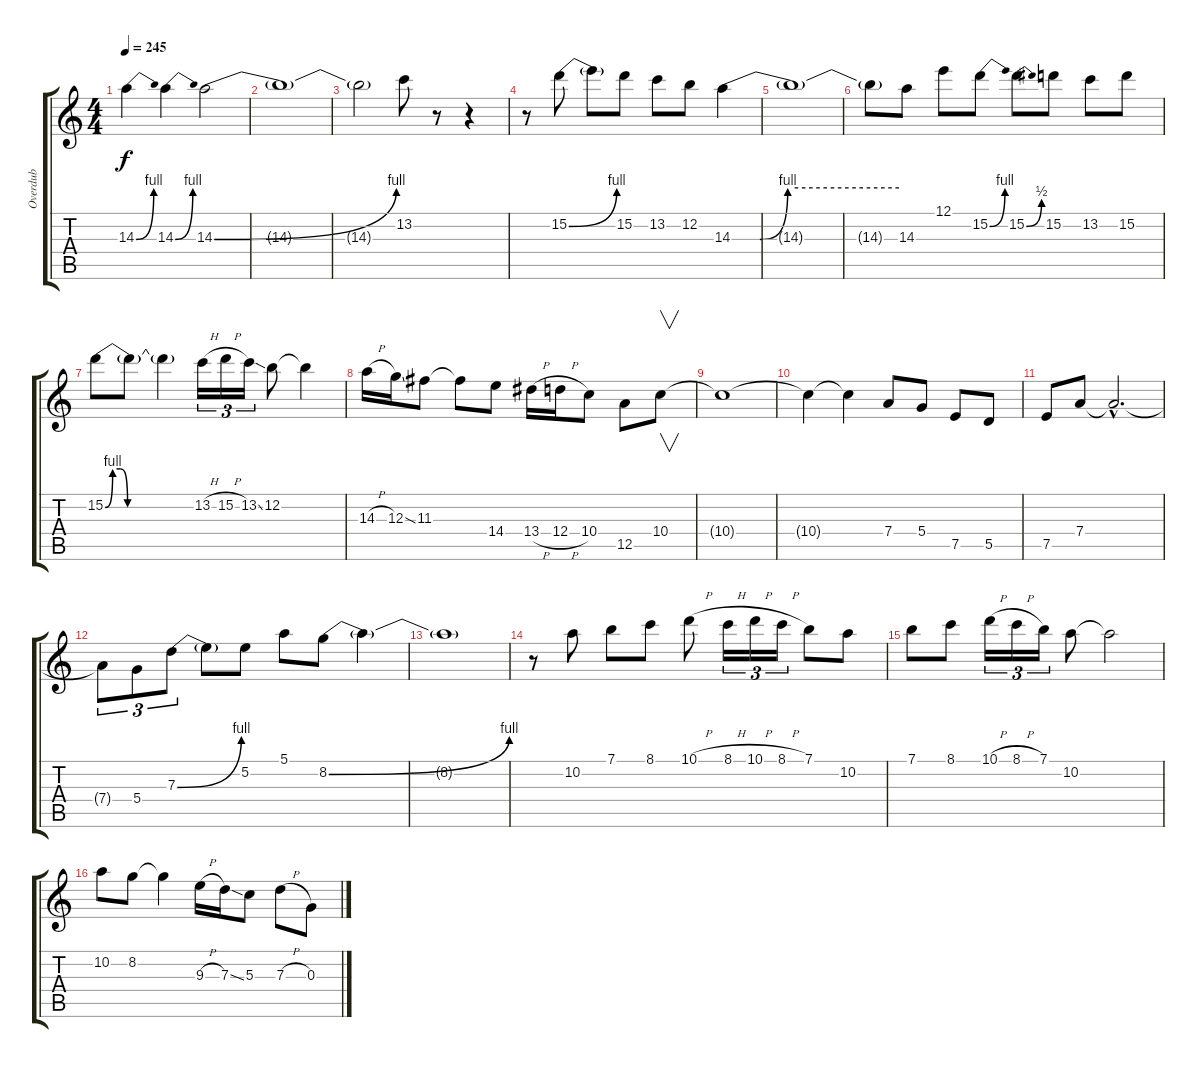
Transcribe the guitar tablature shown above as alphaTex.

\track ("Overdub" "Overdub") {instrument fretlessbass}
\staff {score tabs}
\tuning (E4 B3 G3 D3 A2 E2) {hide}
\ts (4 4)
\tempo 245
\tempo 144
\tempo 245
\clef g2
\ks c
14.3{be (bend 0 0 60 4)}.4{dy f instrument fretlessbass} 14.3{be (bend 0 0 60 4)}.4 14.3{be (bend 0 0 60 4)}.2 |
14.3{t}.1 |
14.3{t}.2 13.2.8 r.8 r.4 |
r.8 15.2{be (bend 0 0 60 4)}.8 15.2{t}.8 15.2.8 13.2.8 12.2.8 14.3{be (custom 0 0 10 0 20 4 60 4)}.4 |
14.3{t}.1 |
14.3{t}.8 14.3.8 12.1.8 15.2{be (bend 0 0 60 4)}.8 15.2{be (bend 0 0 60 2)}.8 15.2.8 13.2.8 15.2.8 |
15.2{be (custom 0 0 5 4 10 4 15 0 60 0)}.8 15.2{t}.8 15.2{t}.4 13.2{h}.16{tu (3 2)} 15.2{h}.16{tu (3 2)} 13.2{ss}.16{tu (3 2)} 12.2.8 12.2{t}.4 |
14.3{h}.16 12.3{ss}.16 11.3.8 11.3{t}.8 14.4.8 13.4{h}.16 12.4{h}.16 10.4.8 12.5.8 10.4.8{v} |
10.4{t}.1 |
10.4{t}.4 10.4{t}.4 7.4.8 5.4.8 7.5.8 5.5.8 |
7.5.8 7.4.8 7.4{hac t}.2{d} |
7.4{t}.8{tu (3 2)} 5.4.8{tu (3 2)} 7.3{be (bend 0 0 60 4)}.8{tu (3 2)} 7.3{t}.8 5.2.8 5.1.8 8.2{be (bend 0 0 60 4)}.8 8.2{t}.4 |
8.2{t}.1 |
r.8 10.2.8 7.1.8 8.1.8 10.1{h}.8 8.1{h}.16{tu (3 2)} 10.1{h}.16{tu (3 2)} 8.1{h}.16{tu (3 2)} 7.1.8 10.2.8 |
7.1.8 8.1.8 10.1{h}.16{tu (3 2)} 8.1{h}.16{tu (3 2)} 7.1.16{tu (3 2)} 10.2.8 10.2{t}.2 |
10.2.8 8.2.8 8.2{t}.4 9.3{h}.16 7.3{ss}.16 5.3.8 7.3{h}.8 0.3.8
